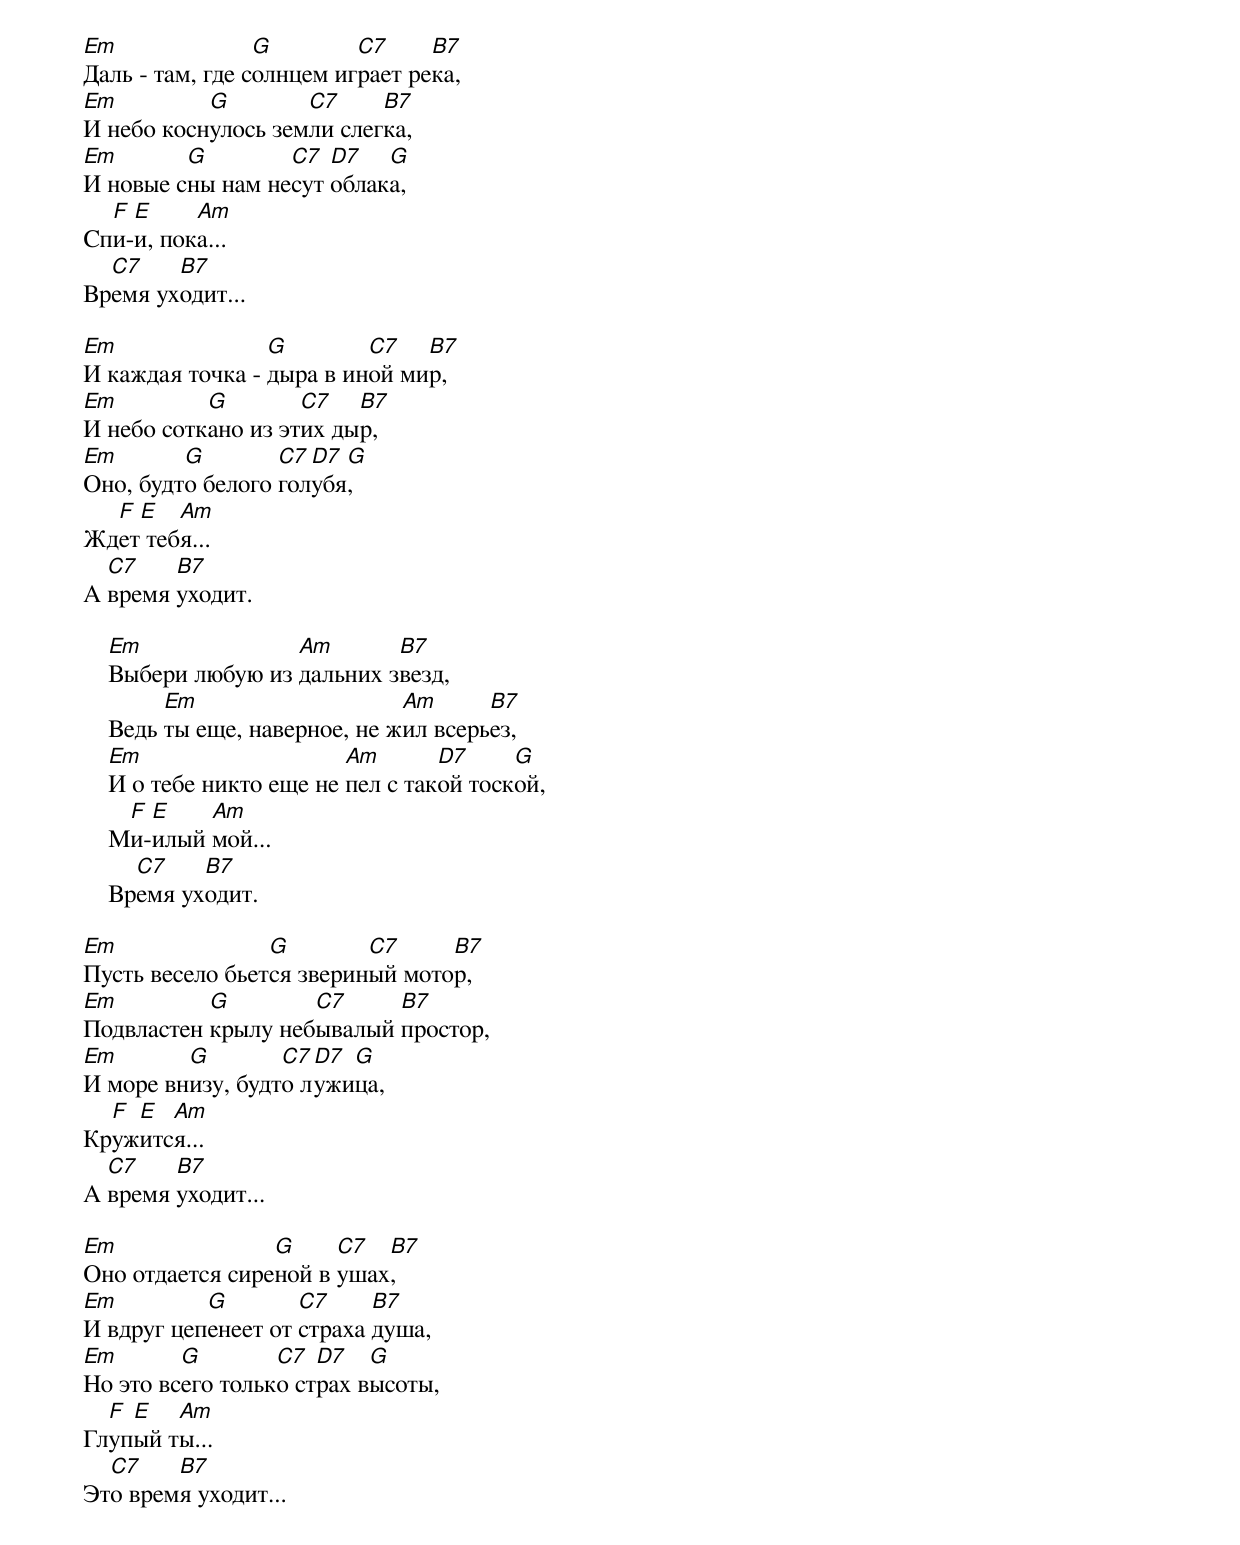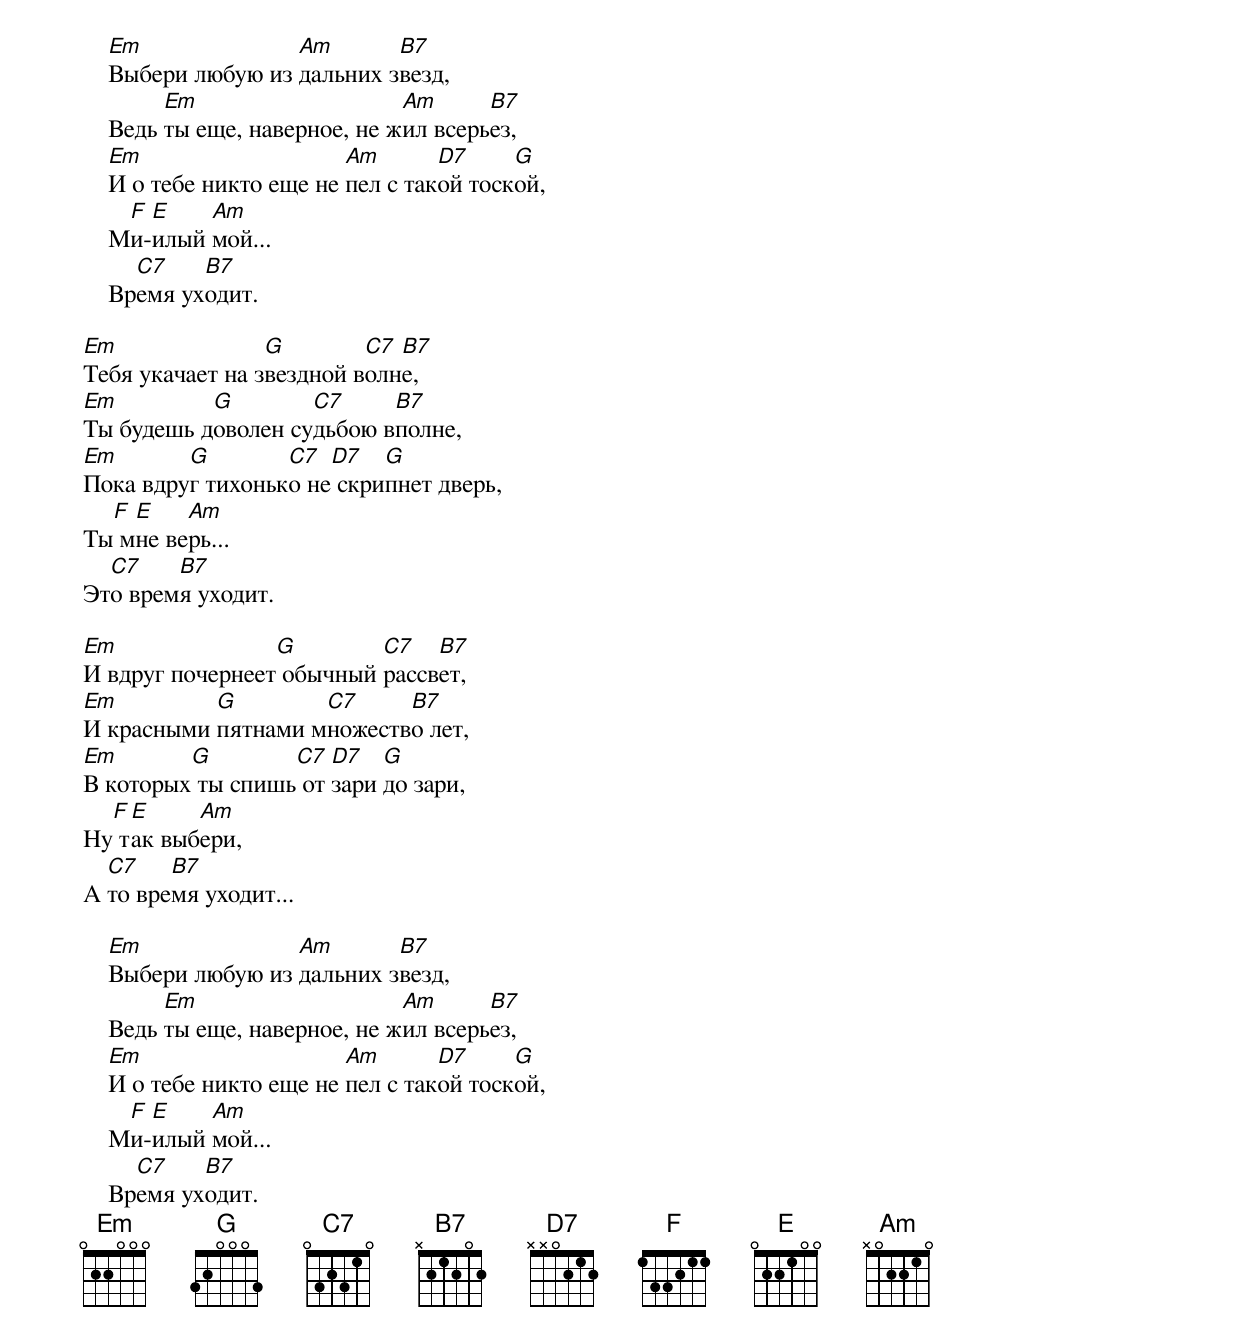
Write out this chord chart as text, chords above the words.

Em               G        C7     B7
Даль - там, где солнцем играет река,
Em         G        C7     B7
И небо коснулось земли слегка,
Em       G        C7  D7   G
И новые сны нам несут облака,
  F E     Am
Спи-и, пока...
  C7    B7
Время уходит...

Em               G        C7   B7
И каждая точка - дыра в иной мир,
Em         G        C7   B7
И небо соткано из этих дыр,
Em       G        C7 D7 G
Оно, будто белого голубя,
  F E   Am
Ждет тебя...
  C7    B7
А время уходит.

    Em              Am       B7
    Выбери любую из дальних звезд,
         Em                    Am      B7
    Ведь ты еще, наверное, не жил всерьез,
    Em                    Am       D7     G
    И о тебе никто еще не пел с такой тоской,
     F E    Am
    Ми-илый мой...
      C7    B7
    Время уходит.

Em               G        C7     B7
Пусть весело бьется звериный мотор,
Em         G        C7     B7
Подвластен крылу небывалый простор,
Em       G        C7 D7 G
И море внизу, будто лужица,
  F E  Am
Кружится...
  C7    B7
А время уходит...

Em               G     C7  B7
Оно отдается сиреной в ушах,
Em         G        C7     B7
И вдруг цепенеет от страха душа,
Em       G        C7  D7   G
Но это всего только страх высоты,
  F E   Am
Глупый ты...
  C7    B7
Это время уходит...

    Em              Am       B7
    Выбери любую из дальних звезд,
         Em                    Am      B7
    Ведь ты еще, наверное, не жил всерьез,
    Em                    Am       D7     G
    И о тебе никто еще не пел с такой тоской,
     F E    Am
    Ми-илый мой...
      C7    B7
    Время уходит.

Em               G        C7 B7
Тебя укачает на звездной волне,
Em         G        C7     B7
Ты будешь доволен судьбою вполне,
Em       G        C7  D7   G
Пока вдруг тихонько не скрипнет дверь,
  F E    Am
Ты мне верь...
  C7    B7
Это время уходит.

Em               G        C7   B7
И вдруг почернеет обычный рассвет,
Em         G        C7     B7
И красными пятнами множество лет,
Em       G        C7  D7   G
В которых ты спишь от зари до зари,
  F E     Am
Ну так выбери,
  C7    B7
А то время уходит...

    Em              Am       B7
    Выбери любую из дальних звезд,
         Em                    Am      B7
    Ведь ты еще, наверное, не жил всерьез,
    Em                    Am       D7     G
    И о тебе никто еще не пел с такой тоской,
     F E    Am
    Ми-илый мой...
      C7    B7
    Время уходит.
